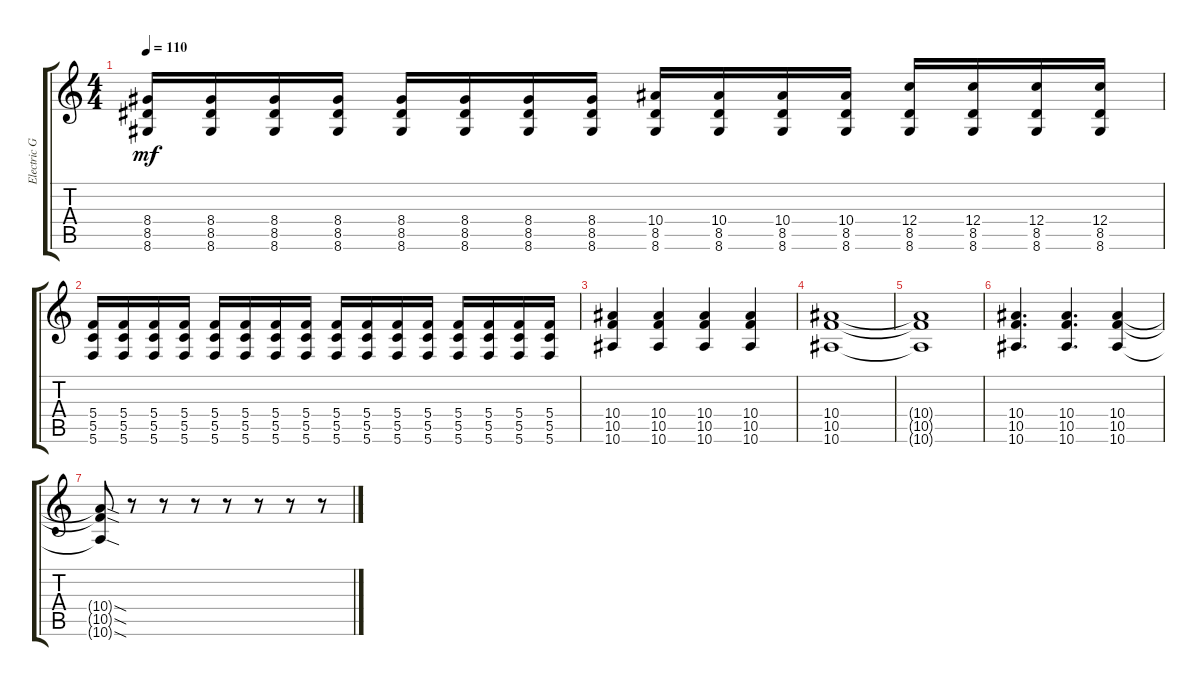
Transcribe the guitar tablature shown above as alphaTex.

\track ("Electric Guitar" "Electric G") {instrument distortionguitar}
\staff {score tabs}
\tuning (D4 A3 F3 C3 G2 C2) {hide}
\ts (4 4)
\tempo 110
\clef g2
\ks c
(8.4 8.5 8.6).16{dy mf} (8.4 8.5 8.6).16 (8.4 8.5 8.6).16 (8.4 8.5 8.6).16 (8.4 8.5 8.6).16 (8.4 8.5 8.6).16 (8.4 8.5 8.6).16 (8.4 8.5 8.6).16 (10.4 8.5 8.6).16 (10.4 8.5 8.6).16 (10.4 8.5 8.6).16 (10.4 8.5 8.6).16 (12.4 8.5 8.6).16 (12.4 8.5 8.6).16 (12.4 8.5 8.6).16 (12.4 8.5 8.6).16 |
(5.4 5.5 5.6).16 (5.4 5.5 5.6).16 (5.4 5.5 5.6).16 (5.4 5.5 5.6).16 (5.4 5.5 5.6).16 (5.4 5.5 5.6).16 (5.4 5.5 5.6).16 (5.4 5.5 5.6).16 (5.4 5.5 5.6).16 (5.4 5.5 5.6).16 (5.4 5.5 5.6).16 (5.4 5.5 5.6).16 (5.4 5.5 5.6).16 (5.4 5.5 5.6).16 (5.4 5.5 5.6).16 (5.4 5.5 5.6).16 |
(10.4 10.5 10.6).4 (10.4 10.5 10.6).4 (10.4 10.5 10.6).4 (10.4 10.5 10.6).4 |
(10.4 10.5 10.6).1 |
(10.4{t} 10.5{t} 10.6{t}).1 |
(10.4 10.5 10.6).4{d} (10.4 10.5 10.6).4{d} (10.4 10.5 10.6).4 |
(10.4{sod t} 10.5{sod t} 10.6{sod t}).8 r.8 r.8 r.8 r.8 r.8 r.8 r.8
